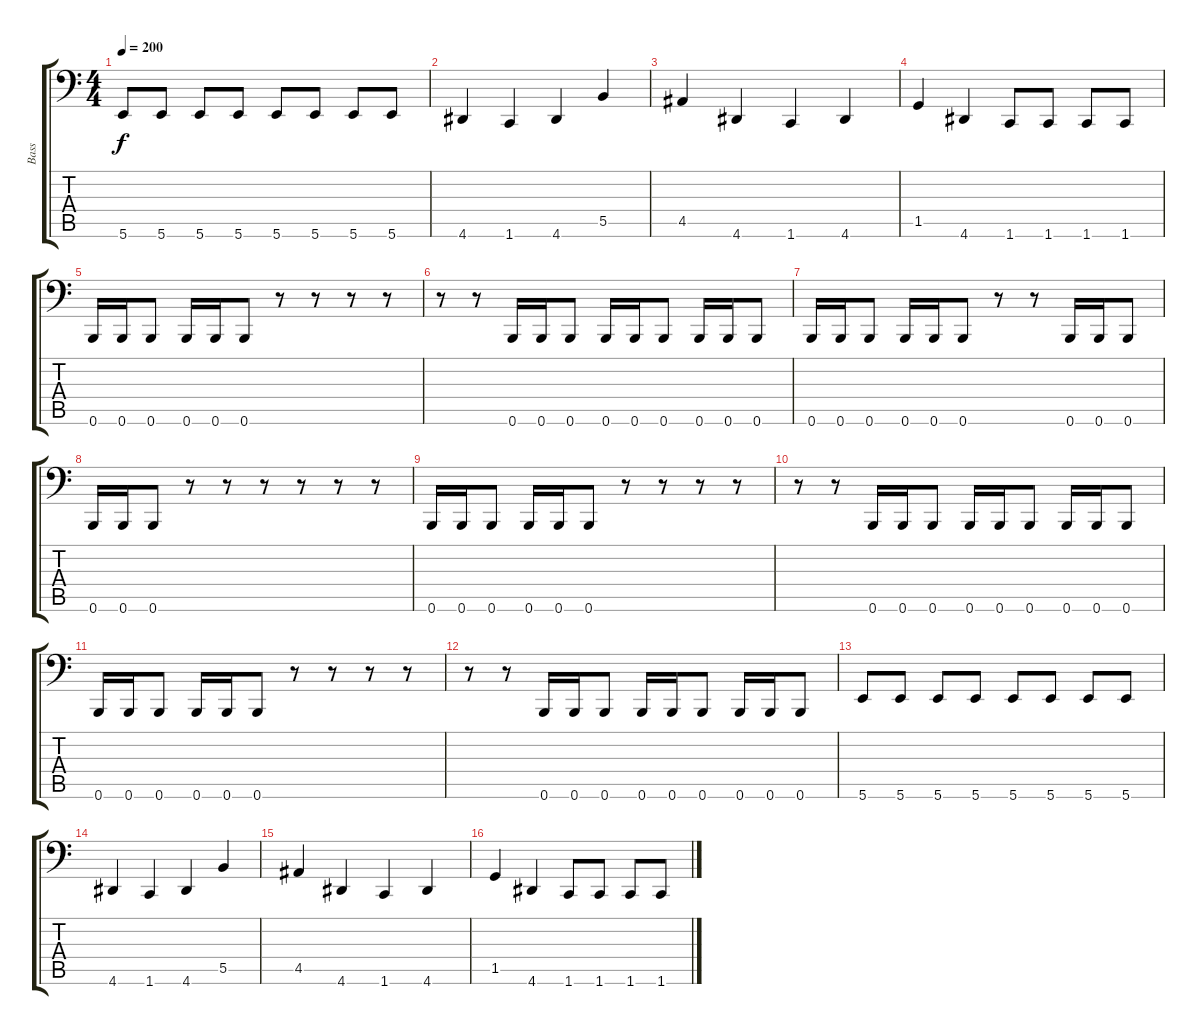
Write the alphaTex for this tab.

\track ("Bass" "Bass") {instrument electricbassfinger}
\staff {score tabs}
\tuning (Db3 Ab2 E2 B1 Gb1 B0) {hide}
\ts (4 4)
\tempo 200
\clef f4
\ks c
5.6.8{dy f} 5.6.8 5.6.8 5.6.8 5.6.8 5.6.8 5.6.8 5.6.8 |
4.6.4 1.6.4 4.6.4 5.5.4 |
4.5.4 4.6.4 1.6.4 4.6.4 |
1.5.4 4.6.4 1.6.8 1.6.8 1.6.8 1.6.8 |
0.6.16 0.6.16 0.6.8 0.6.16 0.6.16 0.6.8 r.8 r.8 r.8 r.8 |
r.8 r.8 0.6.16 0.6.16 0.6.8 0.6.16 0.6.16 0.6.8 0.6.16 0.6.16 0.6.8 |
0.6.16 0.6.16 0.6.8 0.6.16 0.6.16 0.6.8 r.8 r.8 0.6.16 0.6.16 0.6.8 |
0.6.16 0.6.16 0.6.8 r.8 r.8 r.8 r.8 r.8 r.8 |
0.6.16 0.6.16 0.6.8 0.6.16 0.6.16 0.6.8 r.8 r.8 r.8 r.8 |
r.8 r.8 0.6.16 0.6.16 0.6.8 0.6.16 0.6.16 0.6.8 0.6.16 0.6.16 0.6.8 |
0.6.16 0.6.16 0.6.8 0.6.16 0.6.16 0.6.8 r.8 r.8 r.8 r.8 |
r.8 r.8 0.6.16 0.6.16 0.6.8 0.6.16 0.6.16 0.6.8 0.6.16 0.6.16 0.6.8 |
5.6.8 5.6.8 5.6.8 5.6.8 5.6.8 5.6.8 5.6.8 5.6.8 |
4.6.4 1.6.4 4.6.4 5.5.4 |
4.5.4 4.6.4 1.6.4 4.6.4 |
1.5.4 4.6.4 1.6.8 1.6.8 1.6.8 1.6.8
